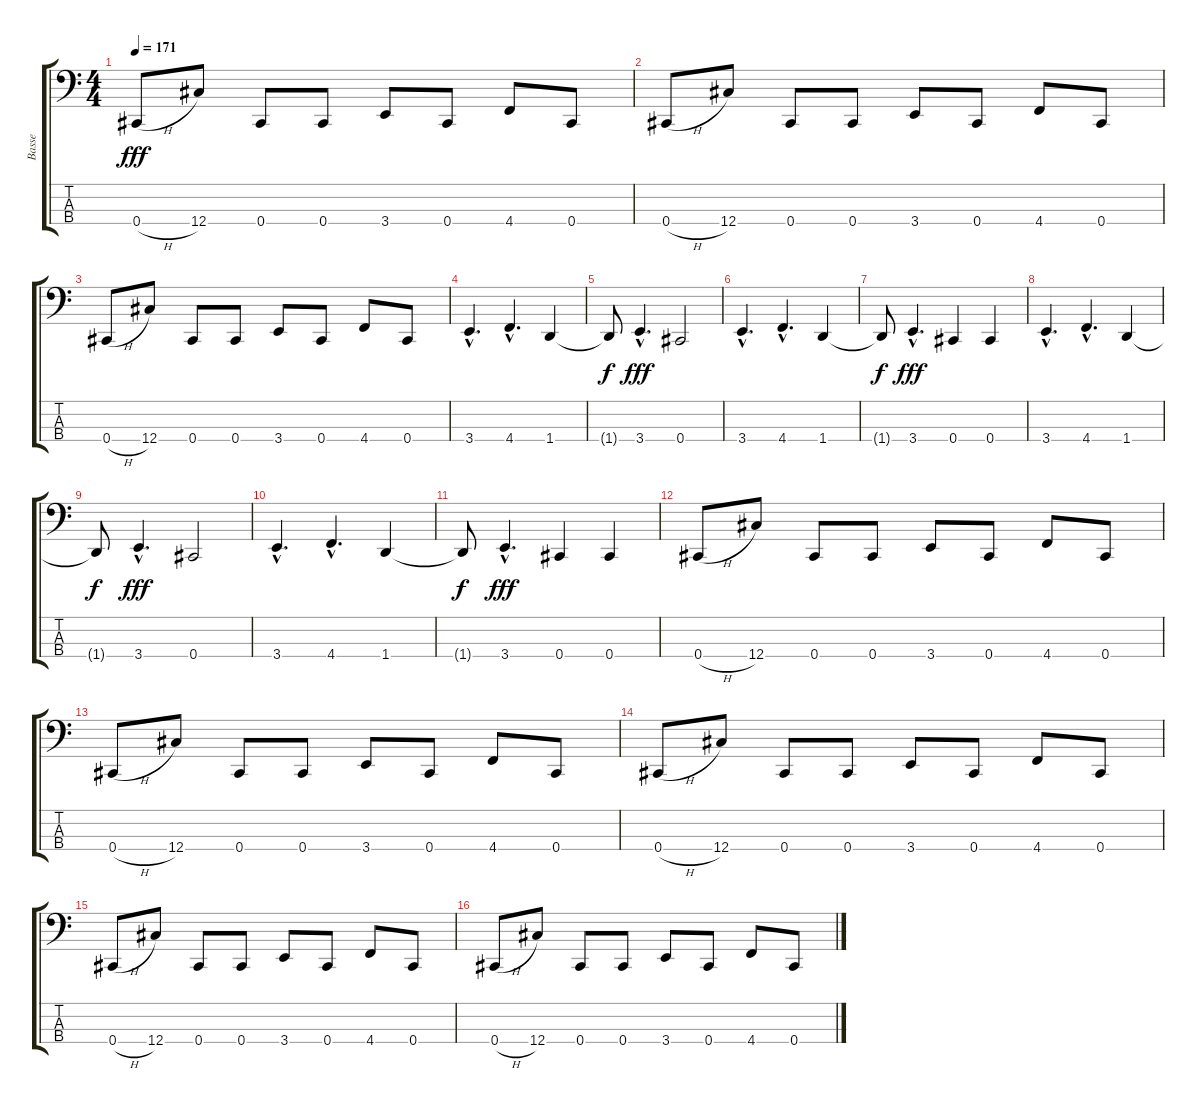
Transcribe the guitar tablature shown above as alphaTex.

\track ("Basse" "Basse") {instrument slapbass2}
\staff {score tabs}
\tuning (Gb2 Db2 Ab1 Db1) {hide}
\ts (4 4)
\tempo 171
\clef f4
\ks c
0.4{h}.8{dy fff} 12.4.8 0.4.8 0.4.8 3.4.8 0.4.8 4.4.8 0.4.8 |
0.4{h}.8 12.4.8 0.4.8 0.4.8 3.4.8 0.4.8 4.4.8 0.4.8 |
0.4{h}.8 12.4.8 0.4.8 0.4.8 3.4.8 0.4.8 4.4.8 0.4.8 |
3.4{hac}.4{d} 4.4{hac}.4{d} 1.4.4 |
1.4{t}.8{dy f} 3.4{hac}.4{d dy fff} 0.4.2 |
3.4{hac}.4{d} 4.4{hac}.4{d} 1.4.4 |
1.4{t}.8{dy f} 3.4{hac}.4{d dy fff} 0.4.4 0.4.4 |
3.4{hac}.4{d} 4.4{hac}.4{d} 1.4.4 |
1.4{t}.8{dy f} 3.4{hac}.4{d dy fff} 0.4.2 |
3.4{hac}.4{d} 4.4{hac}.4{d} 1.4.4 |
1.4{t}.8{dy f} 3.4{hac}.4{d dy fff} 0.4.4 0.4.4 |
0.4{h}.8 12.4.8 0.4.8 0.4.8 3.4.8 0.4.8 4.4.8 0.4.8 |
0.4{h}.8 12.4.8 0.4.8 0.4.8 3.4.8 0.4.8 4.4.8 0.4.8 |
0.4{h}.8 12.4.8 0.4.8 0.4.8 3.4.8 0.4.8 4.4.8 0.4.8 |
0.4{h}.8 12.4.8 0.4.8 0.4.8 3.4.8 0.4.8 4.4.8 0.4.8 |
0.4{h}.8 12.4.8 0.4.8 0.4.8 3.4.8 0.4.8 4.4.8 0.4.8
